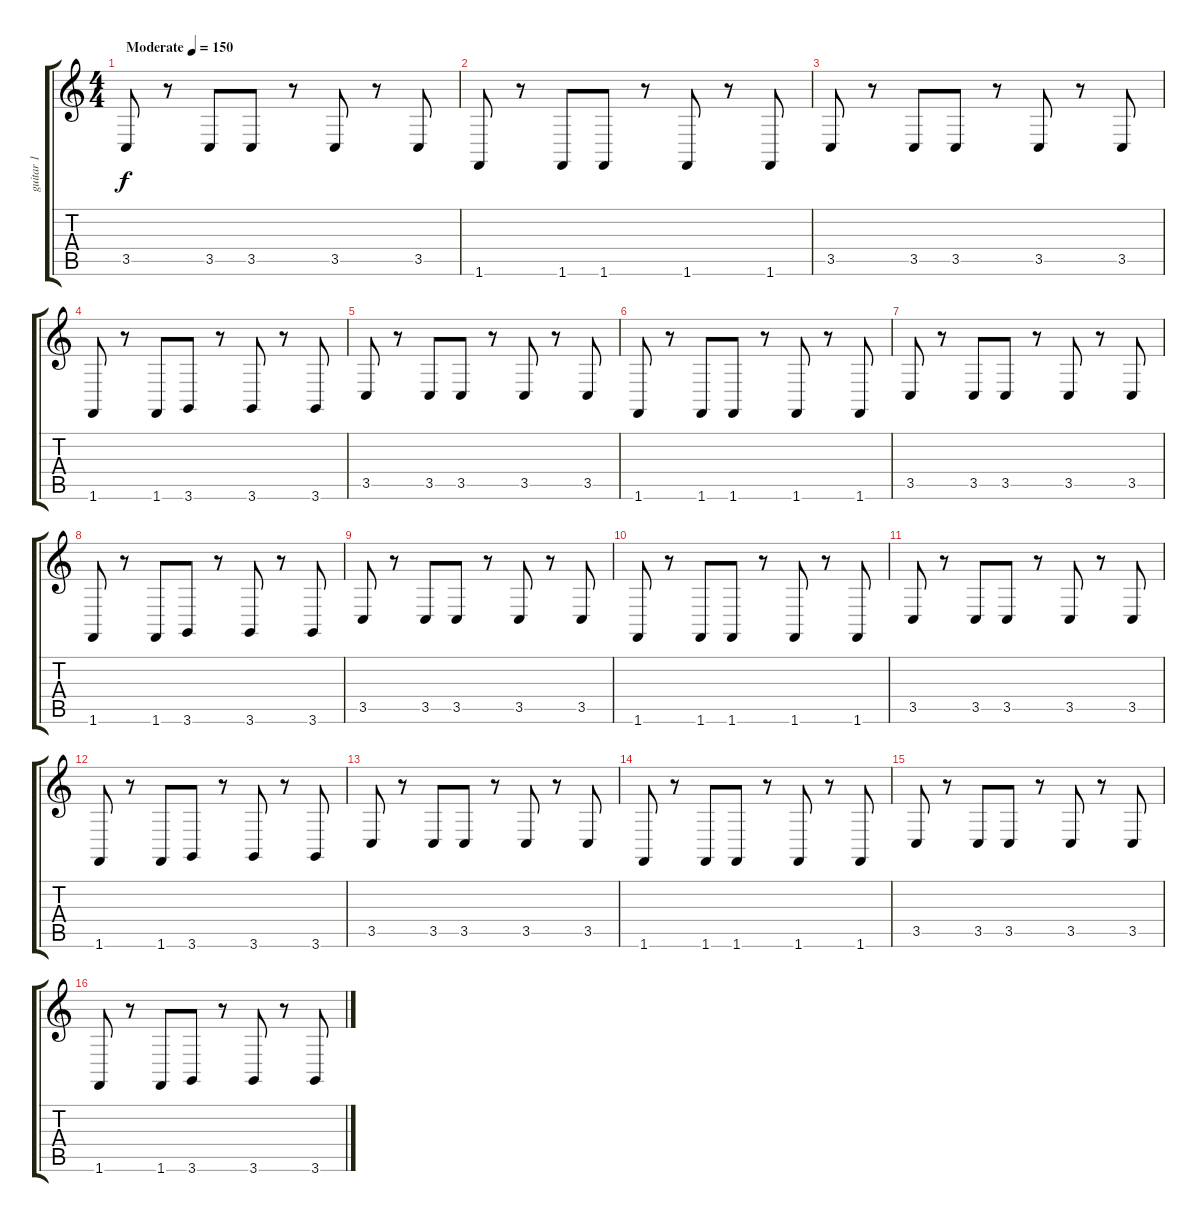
\track ("guitar 1" "guitar 1") {instrument lead2sawtooth}
\staff {score tabs}
\tuning (E4 B3 G3 D3 A2 E2) {hide}
\ts (4 4)
\tempo (150 "Moderate")
\clef g2
\ks c
3.5.8{dy f instrument lead2sawtooth} r.8 3.5.8 3.5.8 r.8 3.5.8 r.8 3.5.8 |
1.6.8 r.8 1.6.8 1.6.8 r.8 1.6.8 r.8 1.6.8 |
3.5.8 r.8 3.5.8 3.5.8 r.8 3.5.8 r.8 3.5.8 |
1.6.8 r.8 1.6.8 3.6.8 r.8 3.6.8 r.8 3.6.8 |
3.5.8 r.8 3.5.8 3.5.8 r.8 3.5.8 r.8 3.5.8 |
1.6.8 r.8 1.6.8 1.6.8 r.8 1.6.8 r.8 1.6.8 |
3.5.8 r.8 3.5.8 3.5.8 r.8 3.5.8 r.8 3.5.8 |
1.6.8 r.8 1.6.8 3.6.8 r.8 3.6.8 r.8 3.6.8 |
3.5.8 r.8 3.5.8 3.5.8 r.8 3.5.8 r.8 3.5.8 |
1.6.8 r.8 1.6.8 1.6.8 r.8 1.6.8 r.8 1.6.8 |
3.5.8 r.8 3.5.8 3.5.8 r.8 3.5.8 r.8 3.5.8 |
1.6.8 r.8 1.6.8 3.6.8 r.8 3.6.8 r.8 3.6.8 |
3.5.8 r.8 3.5.8 3.5.8 r.8 3.5.8 r.8 3.5.8 |
1.6.8 r.8 1.6.8 1.6.8 r.8 1.6.8 r.8 1.6.8 |
3.5.8 r.8 3.5.8 3.5.8 r.8 3.5.8 r.8 3.5.8 |
1.6.8 r.8 1.6.8 3.6.8 r.8 3.6.8 r.8 3.6.8
